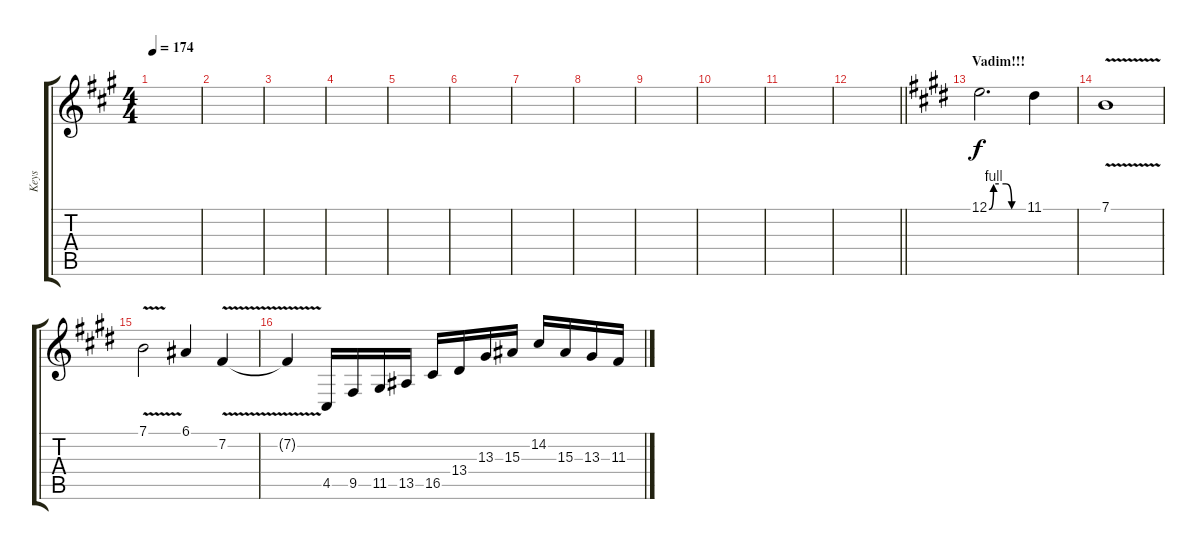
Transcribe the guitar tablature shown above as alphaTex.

\track ("Keys" "Keys") {instrument lead1square}
\staff {score tabs}
\tuning (E4 B3 G3 D3 A2 E2) {hide}
\ts (4 4)
\tempo 174
\clef g2
\ks f#minor
|
|
|
|
|
|
|
|
|
|
|
\barLineRight lightlight
|
\section ("" "Vadim!!!")
\ks e
12.1{be (custom 0 0 8 4 30 4 40 0 60 0)}.2{d volume 16 instrument lead2sawtooth} 11.1.4 |
7.1{v}.1 |
7.1{v}.2 6.1.4 7.2{v}.4 |
7.2{t}.4 4.5.16 9.5.16 11.5.16 13.5.16 16.5.16 13.4.16 13.3.16 15.3.16 14.2.16 15.3.16 13.3.16 11.3.16
